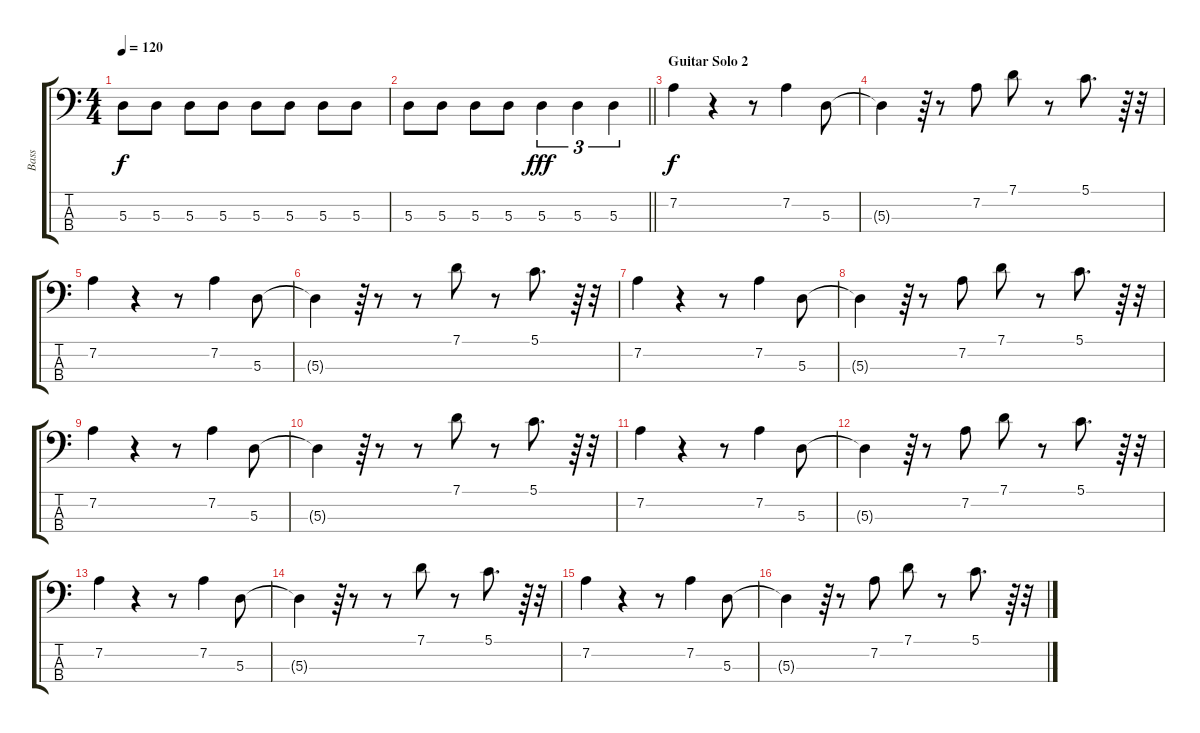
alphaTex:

\track ("Bass" "Bass") {instrument electricbassfinger}
\staff {score tabs}
\tuning (G2 D2 A1 E1) {hide}
\ts (4 4)
\tempo 120
\clef f4
\ks c
5.3.8{dy f} 5.3.8 5.3.8 5.3.8 5.3.8 5.3.8 5.3.8 5.3.8 |
\barLineRight lightlight
5.3.8 5.3.8 5.3.8 5.3.8 5.3.4{tu (3 2) dy fff} 5.3.4{tu (3 2)} 5.3.4{tu (3 2)} |
\section ("" "Guitar Solo 2")
7.2.4{dy f} r.4 r.8 7.2.4 5.3.8 |
5.3{t}.4 r.64 r.8 7.2.8 7.1.8 r.8 5.1.8{d} r.64 r.32 |
7.2.4 r.4 r.8 7.2.4 5.3.8 |
5.3{t}.4 r.64 r.8 r.8 7.1.8 r.8 5.1.8{d} r.64 r.32 |
7.2.4 r.4 r.8 7.2.4 5.3.8 |
5.3{t}.4 r.64 r.8 7.2.8 7.1.8 r.8 5.1.8{d} r.64 r.32 |
7.2.4 r.4 r.8 7.2.4 5.3.8 |
5.3{t}.4 r.64 r.8 r.8 7.1.8 r.8 5.1.8{d} r.64 r.32 |
7.2.4 r.4 r.8 7.2.4 5.3.8 |
5.3{t}.4 r.64 r.8 7.2.8 7.1.8 r.8 5.1.8{d} r.64 r.32 |
7.2.4 r.4 r.8 7.2.4 5.3.8 |
5.3{t}.4 r.64 r.8 r.8 7.1.8 r.8 5.1.8{d} r.64 r.32 |
7.2.4 r.4 r.8 7.2.4 5.3.8 |
5.3{t}.4 r.64 r.8 7.2.8 7.1.8 r.8 5.1.8{d} r.64 r.32
